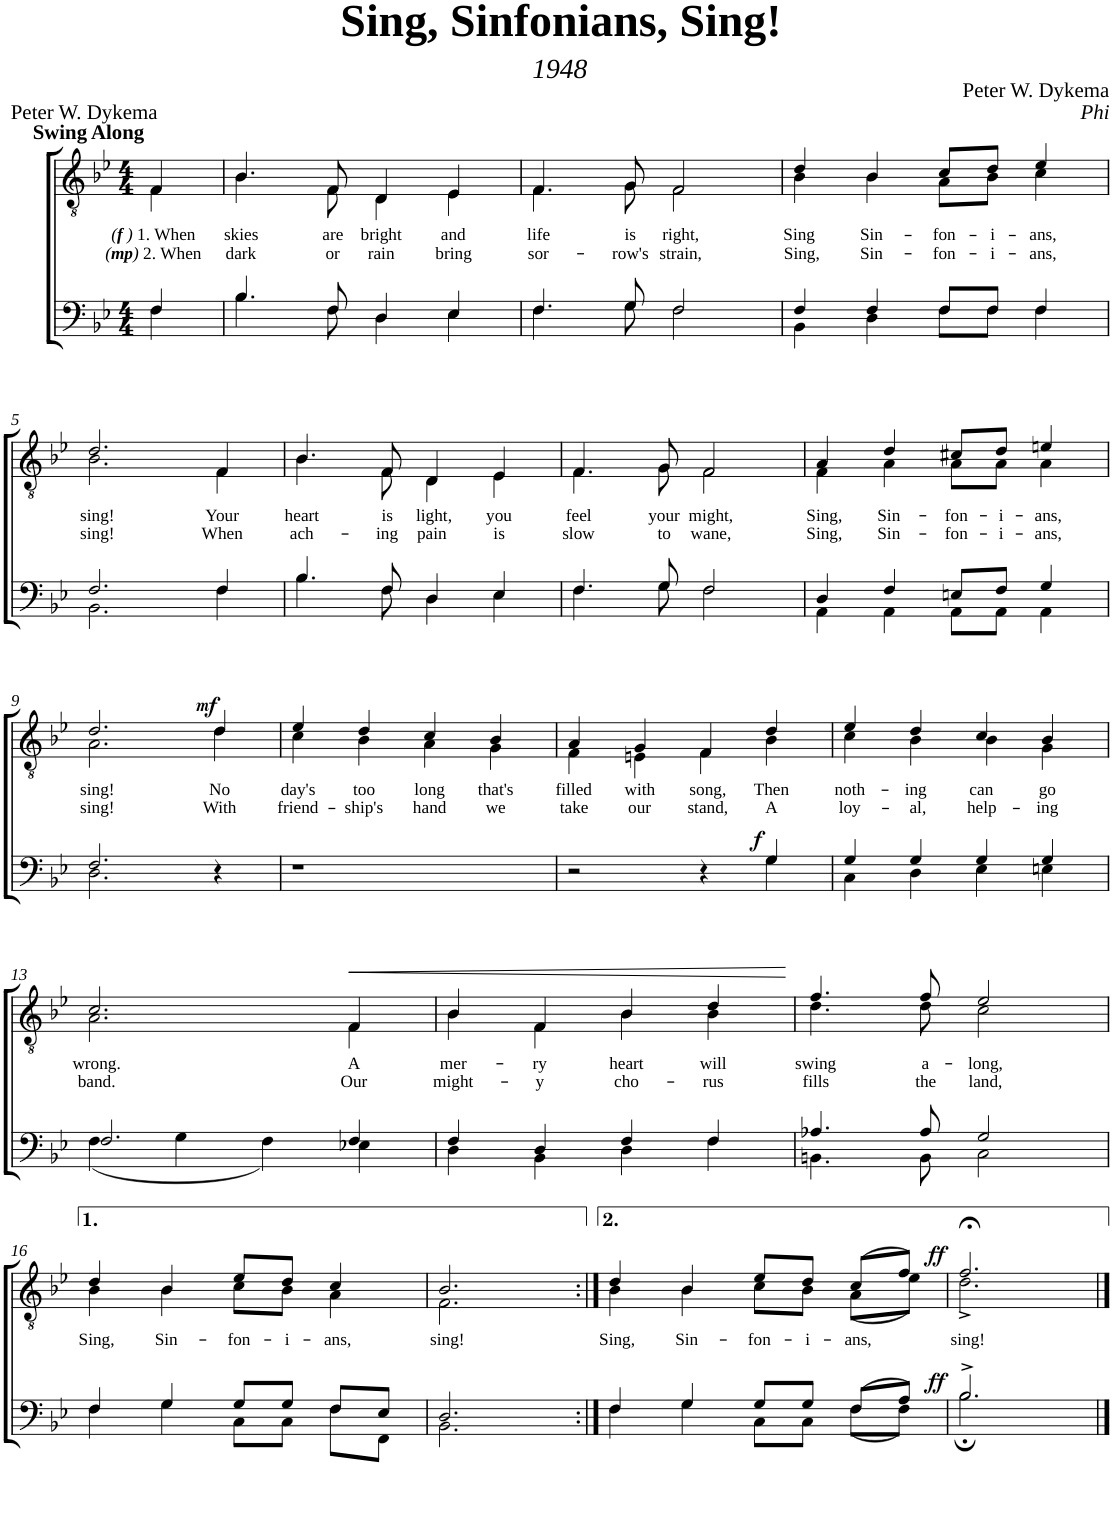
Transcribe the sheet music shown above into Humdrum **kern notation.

**kern	**dynam	**kern	**text	**text	**dynam
*part2	*part2	*part1	*part1	*part1	*part1
*staff2	*staff2	*staff1	*staff1	*staff1	*staff1
*I"Piano	*	*I"Piano	*	*	*
*I'Pno	*	*I'Pno	*	*	*
*clefF4	*	*clefGv2	*	*	*
*k[b-e-]	*	*k[b-e-]	*	*	*
*M4/4	*	*M4/4	*	*	*
=1	=1	=1	=1	=1	=1
*^	*	*	*	*	*
!	!	!	!LO:TX:a:B:t=Swing Along	!	!	!
!	!	!	!	!LO:LY:b	!LO:LY:b	!
*	*	*	*^	*	*	*
4F/	4F\	.	4F/	4F\	( f ) 1. When	( mp ) 2. When	.
=2	=2	=2	=2	=2	=2	=2	=2
!	!	!	!	!	!LO:LY:b	!LO:LY:b	!
4.B-/	4.B-\	.	4.B-/	4.B-\	skies	dark	.
!	!	!	!	!	!LO:LY:b	!LO:LY:b	!
8F/	8F\	.	8F/	8F\	are	or	.
!	!	!	!	!	!LO:LY:b	!LO:LY:b	!
4D/	4D\	.	4D/	4D\	bright	rain	.
!	!	!	!	!	!LO:LY:b	!LO:LY:b	!
4E-/	4E-\	.	4E-/	4E-\	and	bring	.
=3	=3	=3	=3	=3	=3	=3	=3
!	!	!	!	!	!LO:LY:b	!LO:LY:b	!
4.F/	4.F\	.	4.F/	4.F\	life	sor-	.
!	!	!	!	!	!LO:LY:b	!LO:LY:b	!
8G/	8G\	.	8G/	8G\	is	-row's	.
!	!	!	!	!	!LO:LY:b	!LO:LY:b	!
2F/	2F\	.	2F/	2F\	right,	strain,	.
=4	=4	=4	=4	=4	=4	=4	=4
!	!	!	!	!	!LO:LY:b	!LO:LY:b	!
4F/	4BB-\	.	4d/	4B-\	Sing	Sing,	.
!	!	!	!	!	!LO:LY:b	!LO:LY:b	!
4F/	4D\	.	4B-/	4B-\	Sin-	Sin-	.
!	!	!	!	!	!LO:LY:b	!LO:LY:b	!
8F/L	8F\L	.	8c/L	8A\L	-fon-	-fon-	.
!	!	!	!	!	!LO:LY:b	!LO:LY:b	!
8F/J	8F\J	.	8d/J	8B-\J	-i-	-i-	.
!	!	!	!	!	!LO:LY:b	!LO:LY:b	!
4F/	4F\	.	4e-/	4c\	-ans,	-ans,	.
!!LO:LB:g=z	!!
=5	=5	=5	=5	=5	=5	=5	=5
!	!	!	!	!	!LO:LY:b	!LO:LY:b	!
2.F/	2.BB-\	.	2.d/	2.B-\	sing!	sing!	.
!	!	!	!	!	!LO:LY:b	!LO:LY:b	!
4F/	4F\	.	4F/	4F\	Your	When	.
=6	=6	=6	=6	=6	=6	=6	=6
!	!	!	!	!	!LO:LY:b	!LO:LY:b	!
4.B-/	4.B-\	.	4.B-/	4.B-\	heart	ach-	.
!	!	!	!	!	!LO:LY:b	!LO:LY:b	!
8F/	8F\	.	8F/	8F\	is	-ing	.
!	!	!	!	!	!LO:LY:b	!LO:LY:b	!
4D/	4D\	.	4D/	4D\	light,	pain	.
!	!	!	!	!	!LO:LY:b	!LO:LY:b	!
4E-/	4E-\	.	4E-/	4E-\	you	is	.
=7	=7	=7	=7	=7	=7	=7	=7
!	!	!	!	!	!LO:LY:b	!LO:LY:b	!
4.F/	4.F\	.	4.F/	4.F\	feel	slow	.
!	!	!	!	!	!LO:LY:b	!LO:LY:b	!
8G/	8G\	.	8G/	8G\	your	to	.
!	!	!	!	!	!LO:LY:b	!LO:LY:b	!
2F/	2F\	.	2F/	2F\	might,	wane,	.
=8	=8	=8	=8	=8	=8	=8	=8
!	!	!	!	!	!LO:LY:b	!LO:LY:b	!
4D/	4AA\	.	4A/	4F\	Sing,	Sing,	.
!	!	!	!	!	!LO:LY:b	!LO:LY:b	!
4F/	4AA\	.	4d/	4A\	Sin-	Sin-	.
!	!	!	!	!	!LO:LY:b	!LO:LY:b	!
8En/L	8AA\L	.	8c#X/L	8A\L	-fon-	-fon-	.
!	!	!	!	!	!LO:LY:b	!LO:LY:b	!
8F/J	8AA\J	.	8d/J	8A\J	-i-	-i-	.
!	!	!	!	!	!LO:LY:b	!LO:LY:b	!
4G/	4AA\	.	4en/	4A\	-ans,	-ans,	.
!!LO:LB:g=z	!!
=9	=9	=9	=9	=9	=9	=9	=9
!	!	!	!	!	!LO:LY:b	!LO:LY:b	!
2.F/	2.D\	.	2.d/	2.A\	sing!	sing!	.
!	!	!	!	!	!LO:LY:b	!LO:LY:b	!LO:DY:a
4r	4ryy	.	4d/	4d\	No	With	mf
=10	=10	=10	=10	=10	=10	=10	=10
!	!	!	!	!	!LO:LY:b	!LO:LY:b	!
*v	*v	*	*	*	*	*	*
1r	.	4e-/	4c\	day's	friend-	.
!	!	!	!	!LO:LY:b	!LO:LY:b	!
.	.	4d/	4B-\	too	-ship's	.
!	!	!	!	!LO:LY:b	!LO:LY:b	!
.	.	4c/	4A\	long	hand	.
!	!	!	!	!LO:LY:b	!LO:LY:b	!
.	.	4B-/	4G\	that's	we	.
=11	=11	=11	=11	=11	=11	=11
*^	*	*	*	*	*	*
!	!	!	!	!	!LO:LY:b	!LO:LY:b	!
2r	2.ryy	.	4A/	4F\	filled	take	.
!	!	!	!	!	!LO:LY:b	!LO:LY:b	!
.	.	.	4G/	4En\	with	our	.
!	!	!	!	!	!LO:LY:b	!LO:LY:b	!
4r	.	.	4F/	4F\	song,	stand,	.
!	!	!LO:DY:a	!	!	!LO:LY:b	!LO:LY:b	!
4G/	4G\	f	4d/	4B-\	Then	A	.
=12	=12	=12	=12	=12	=12	=12	=12
!	!	!	!	!	!LO:LY:b	!LO:LY:b	!
4G/	4C\	.	4e-/	4c\	noth-	loy-	.
!	!	!	!	!	!LO:LY:b	!LO:LY:b	!
4G/	4D\	.	4d/	4B-\	-ing	-al,	.
!	!	!	!	!	!LO:LY:b	!LO:LY:b	!
4G/	4E-\	.	4c/	4B-\	can	help-	.
!	!	!	!	!	!LO:LY:b	!LO:LY:b	!
4G/	4En\	.	4B-/	4G\	go	-ing	.
!!LO:LB:g=z	!!
=13	=13	=13	=13	=13	=13	=13	=13
!	!	!	!	!	!LO:LY:b	!LO:LY:b	!
2.F/	(4F\	.	2.c/	2.A\	wrong.	band.	.
.	4G\	.	.	.	.	.	.
.	4F\)	.	.	.	.	.	.
!	!	!	!	!	!LO:LY:b	!LO:LY:b	!LO:HP:b
4F/	4E-X\	.	4F/	4F\	A	Our	<
=14	=14	=14	=14	=14	=14	=14	=14
!	!	!	!	!	!LO:LY:b	!LO:LY:b	!
4F/	4D\	.	4B-/	4B-\	mer-	might-	.
!	!	!	!	!	!LO:LY:b	!LO:LY:b	!
4D/	4BB-\	.	4F/	4F\	-ry	-y	.
!	!	!	!	!	!LO:LY:b	!LO:LY:b	!
4F/	4D\	.	4B-/	4B-\	heart	cho-	.
!	!	!	!	!	!LO:LY:b	!LO:LY:b	!
4F/	4F\	.	4d/	4B-\	will	-rus	.
*v	*v	*	*	*	*	*	*
*	*	*v	*v	*	*	*
.	.	.	.	.	[
=15	=15	=15	=15	=15	=15
*^	*	*	*	*	*
!	!	!	!	!LO:LY:b	!LO:LY:b	!
*	*	*	*^	*	*	*
4.A-X/	4.BBn\	.	4.f/	4.d\	swing	fills	.
!	!	!	!	!	!LO:LY:b	!LO:LY:b	!
8A-/	8BB\	.	8f/	8d\	a-	the	.
!	!	!	!	!	!LO:LY:b	!LO:LY:b	!
2G/	2C\	.	2e-/	2c\	-long,	land,	.
!!LO:LB:g=z	!!
=16	=16	=16	=16	=16	=16	=16	=16
!	!	!	!	!	!LO:LY:b	!	!
4F/	4F\	.	4d/	4B-\	Sing,	.	.
!	!	!	!	!	!LO:LY:b	!	!
4G/	4G\	.	4B-/	4B-\	Sin-	.	.
!	!	!	!	!	!LO:LY:b	!	!
8G/L	8C\L	.	8e-/L	8c\L	-fon-	.	.
!	!	!	!	!	!LO:LY:b	!	!
8G/J	8C\J	.	8d/J	8B-\J	-i-	.	.
!	!	!	!	!	!LO:LY:b	!	!
8F/L	8F\L	.	4c/	4A\	-ans,	.	.
8E-/J	8FF\J	.	.	.	.	.	.
=17	=17	=17	=17	=17	=17	=17	=17
!	!	!	!	!	!LO:LY:b	!	!
2.D/	2.BB-\	.	2.B-/	2.F\	sing!	.	.
=18:|!	=18:|!	=18:|!	=18:|!	=18:|!	=18:|!	=18:|!	=18:|!
!	!	!	!	!	!LO:LY:b	!	!
4F/	4F\	.	4d/	4B-\	Sing,	.	.
!	!	!	!	!	!LO:LY:b	!	!
4G/	4G\	.	4B-/	4B-\	Sin-	.	.
!	!	!	!	!	!LO:LY:b	!	!
8G/L	8C\L	.	8e-/L	8c\L	-fon-	.	.
!	!	!	!	!	!LO:LY:b	!	!
8G/J	8C\J	.	8d/J	8B-\J	-i-	.	.
!	!	!	!	!	!LO:LY:b	!	!
(8F/L	(8F\L	.	(8c/L	(8A\L	-ans,	.	.
8A/J)	8F\J)	.	8f/J)	8e-\J)	.	.	.
=19	=19	=19	=19	=19	=19	=19	=19
!	!	!LO:DY:a	!	!	!LO:LY:b	!	!LO:DY:a
2.B-;^>/	2.B-\	ff	2.f;<^</	2.d\	sing!	.	ff
*v	*v	*	*	*	*	*	*
*	*	*v	*v	*	*	*
==	==	==	==	==	==
*-	*-	*-	*-	*-	*-
